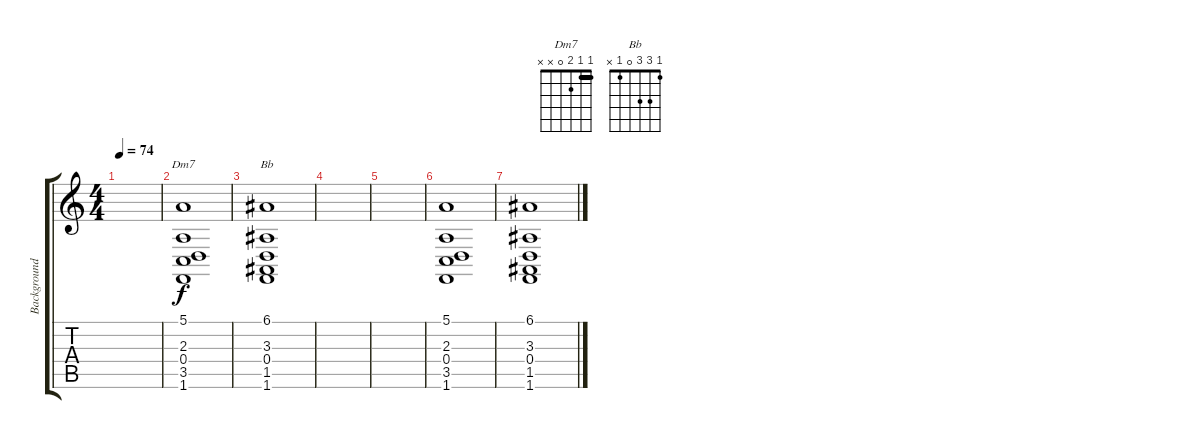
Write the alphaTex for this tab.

\track ("Background singers" "Background") {instrument choiraahs}
\staff {score tabs}
\tuning (E4 B3 G3 D3 A2 E2) {hide}
\chord ("Dm7" 1 1 2 0 x x) {barre 1}
\chord ("Bb" 1 3 3 0 1 x)
\ts (4 4)
\tempo 74
\clef g2
\ks c
|
(5.1 2.3 0.4 3.5 1.6).1{ch "Dm7" volume 16} |
(6.1 3.3 0.4 1.5 1.6).1{ch "Bb" volume 12} |
|
|
(5.1 2.3 0.4 3.5 1.6).1{volume 16} |
(6.1 3.3 0.4 1.5 1.6).1{volume 12}
